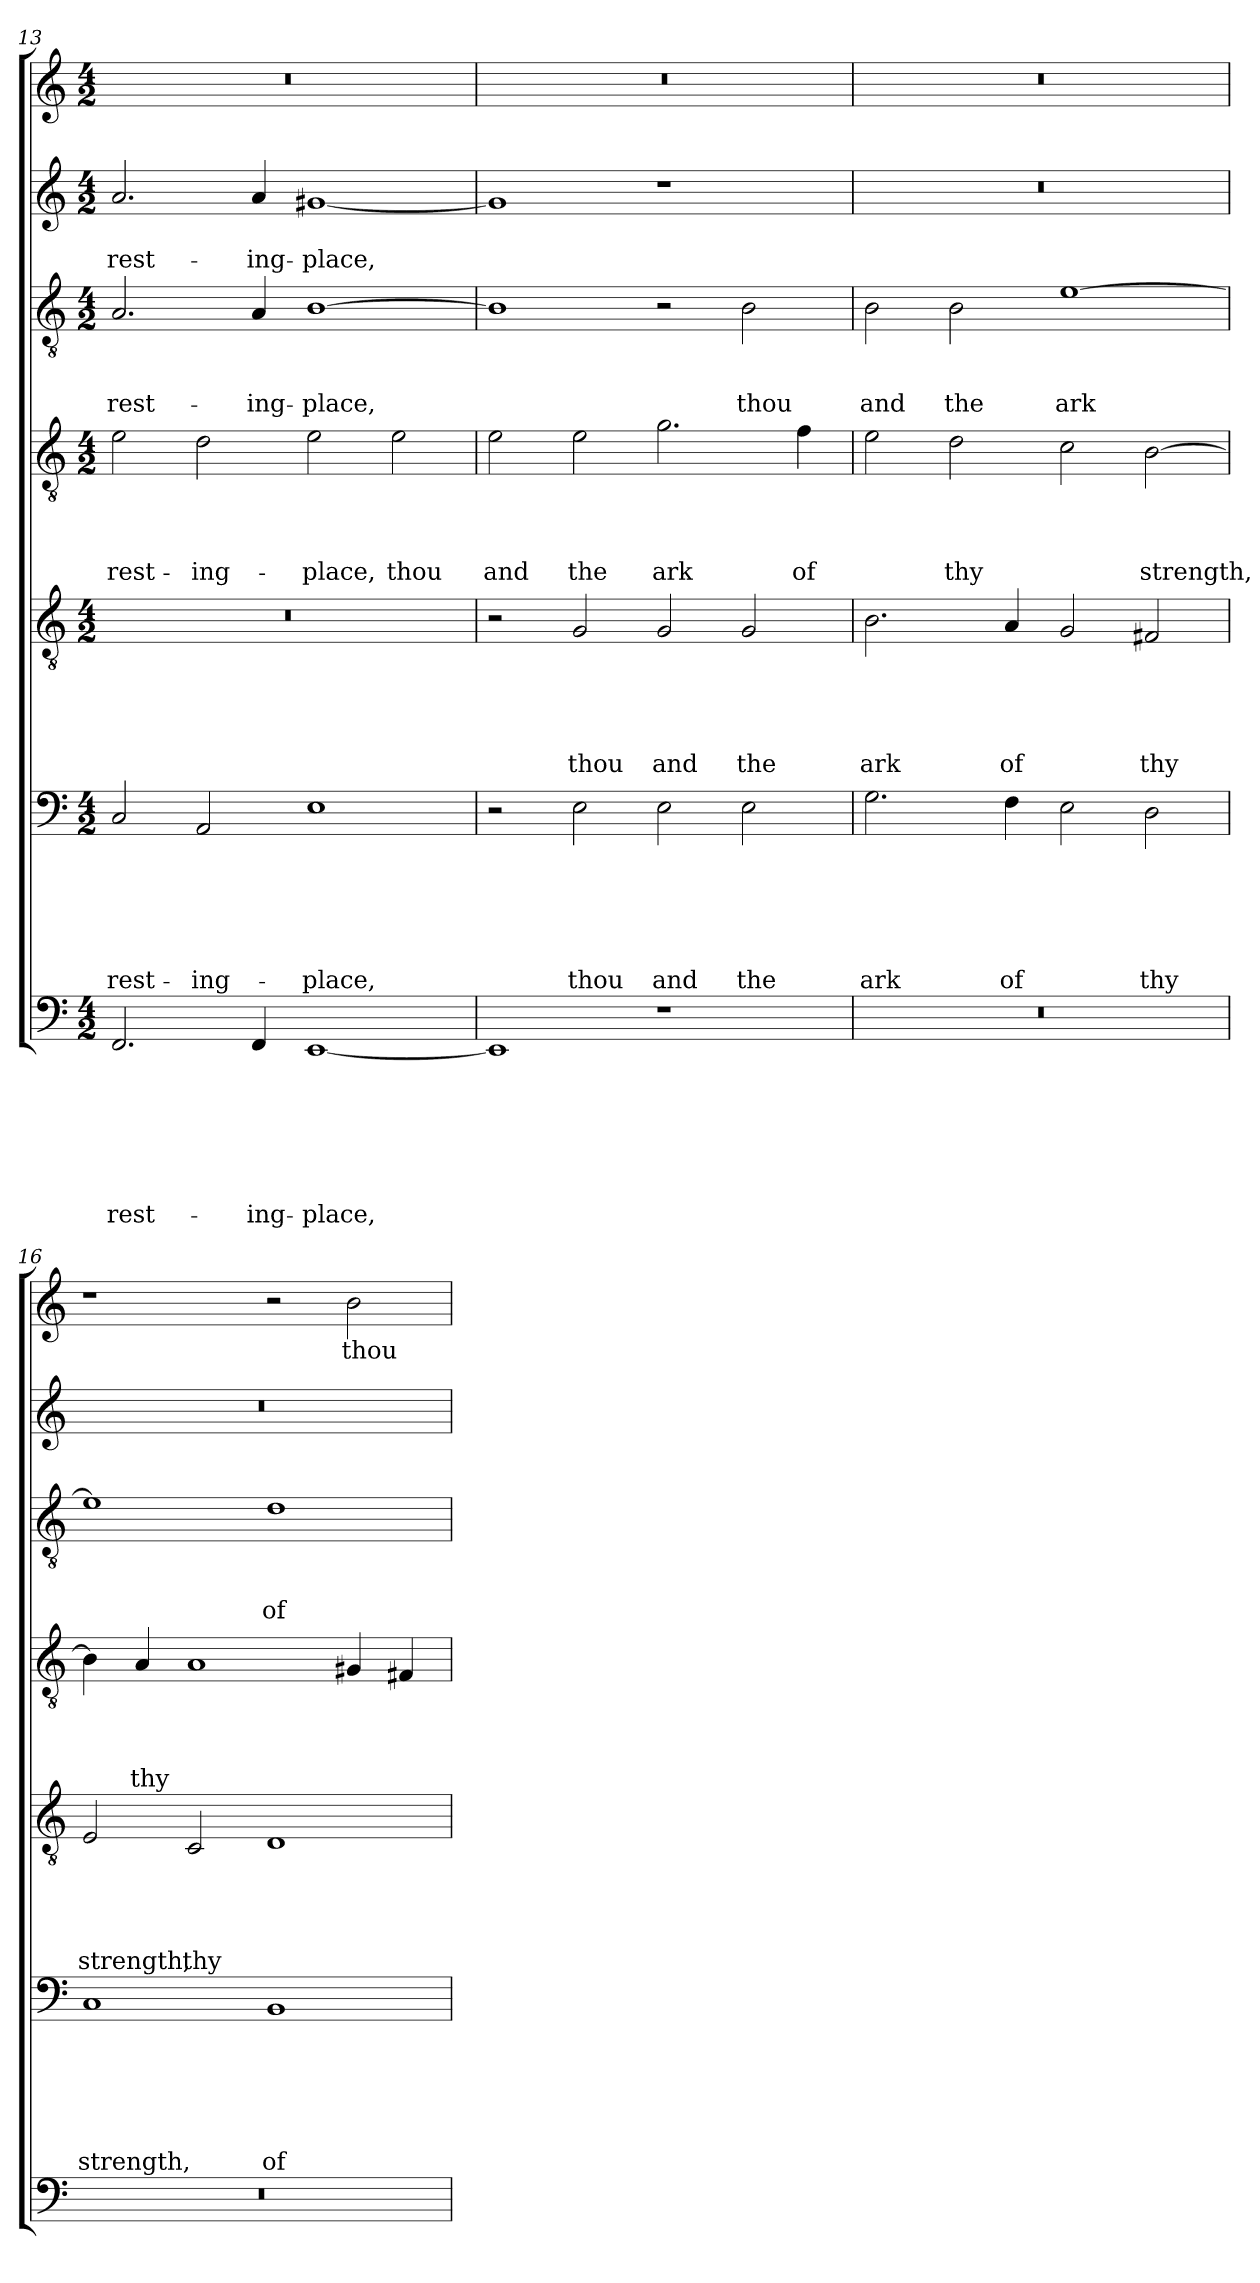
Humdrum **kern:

**kern	**text	**text	**text	**text	**text	**text	**text	**kern	**text	**text	**text	**text	**text	**text	**kern	**text	**text	**text	**text	**text	**kern	**text	**text	**text	**text	**kern	**text	**text	**text	**kern	**text	**text	**kern	**text
*part7	*part7	*part7	*part7	*part7	*part7	*part7	*part7	*part6	*part6	*part6	*part6	*part6	*part6	*part6	*part5	*part5	*part5	*part5	*part5	*part5	*part4	*part4	*part4	*part4	*part4	*part3	*part3	*part3	*part3	*part2	*part2	*part2	*part1	*part1
*staff7	*staff7	*staff7	*staff7	*staff7	*staff7	*staff7	*staff7	*staff6	*staff6	*staff6	*staff6	*staff6	*staff6	*staff6	*staff5	*staff5	*staff5	*staff5	*staff5	*staff5	*staff4	*staff4	*staff4	*staff4	*staff4	*staff3	*staff3	*staff3	*staff3	*staff2	*staff2	*staff2	*staff1	*staff1
!!LO:LB:g=z
*clefF4	*	*	*	*	*	*	*	*clefF4	*	*	*	*	*	*	*clefGv2	*	*	*	*	*	*clefGv2	*	*	*	*	*clefGv2	*	*	*	*clefG2	*	*	*clefG2	*
*k[]	*	*	*	*	*	*	*	*k[]	*	*	*	*	*	*	*k[]	*	*	*	*	*	*k[]	*	*	*	*	*k[]	*	*	*	*k[]	*	*	*k[]	*
*a:	*	*	*	*	*	*	*	*a:	*	*	*	*	*	*	*a:	*	*	*	*	*	*a:	*	*	*	*	*a:	*	*	*	*a:	*	*	*a:	*
*M4/2	*	*	*	*	*	*	*	*M4/2	*	*	*	*	*	*	*M4/2	*	*	*	*	*	*M4/2	*	*	*	*	*M4/2	*	*	*	*M4/2	*	*	*M4/2	*
=13	=13	=13	=13	=13	=13	=13	=13	=13	=13	=13	=13	=13	=13	=13	=13	=13	=13	=13	=13	=13	=13	=13	=13	=13	=13	=13	=13	=13	=13	=13	=13	=13	=13	=13
!	!	!	!	!	!	!	!LO:LY:b	!	!	!	!	!	!	!LO:LY:b	!	!	!	!	!	!	!	!	!	!	!LO:LY:b	!	!	!	!LO:LY:b	!	!	!LO:LY:b	!	!
2.FF/	.	.	.	.	.	.	rest-	2C/	.	.	.	.	.	rest-	0r	.	.	.	.	.	2e\	.	.	.	rest-	2.A/	.	.	rest-	2.a/	.	rest-	0r	.
!	!	!	!	!	!	!	!	!	!	!	!	!	!	!LO:LY:b	!	!	!	!	!	!	!	!	!	!	!LO:LY:b	!	!	!	!	!	!	!	!	!
.	.	.	.	.	.	.	.	2AA/	.	.	.	.	.	-ing-	.	.	.	.	.	.	2d\	.	.	.	-ing-	.	.	.	.	.	.	.	.	.
!	!	!	!	!	!	!	!LO:LY:b	!	!	!	!	!	!	!	!	!	!	!	!	!	!	!	!	!	!	!	!	!	!LO:LY:b	!	!	!LO:LY:b	!	!
4FF/	.	.	.	.	.	.	-ing-	.	.	.	.	.	.	.	.	.	.	.	.	.	.	.	.	.	.	4A/	.	.	-ing-	4a/	.	-ing-	.	.
!	!	!	!	!	!	!	!LO:LY:b	!	!	!	!	!	!	!LO:LY:b	!	!	!	!	!	!	!	!	!	!	!LO:LY:b	!	!	!	!LO:LY:b	!	!	!LO:LY:b	!	!
[1EE	.	.	.	.	.	.	-place,	1E	.	.	.	.	.	-place,	.	.	.	.	.	.	2e\	.	.	.	-place,	[1B	.	.	-place,	[1g#X	.	-place,	.	.
!	!	!	!	!	!	!	!	!	!	!	!	!	!	!	!	!	!	!	!	!	!	!	!	!	!LO:LY:b	!	!	!	!	!	!	!	!	!
.	.	.	.	.	.	.	.	.	.	.	.	.	.	.	.	.	.	.	.	.	2e\	.	.	.	thou	.	.	.	.	.	.	.	.	.
=14	=14	=14	=14	=14	=14	=14	=14	=14	=14	=14	=14	=14	=14	=14	=14	=14	=14	=14	=14	=14	=14	=14	=14	=14	=14	=14	=14	=14	=14	=14	=14	=14	=14	=14
!	!	!	!	!	!	!	!	!	!	!	!	!	!	!	!	!	!	!	!	!	!	!	!	!	!LO:LY:b	!	!	!	!	!	!	!	!	!
1EE]	.	.	.	.	.	.	.	2r	.	.	.	.	.	.	2r	.	.	.	.	.	2e\	.	.	.	and	1B]	.	.	.	1g#]	.	.	0r	.
!	!	!	!	!	!	!	!	!	!	!	!	!	!	!LO:LY:b	!	!	!	!	!	!LO:LY:b	!	!	!	!	!LO:LY:b	!	!	!	!	!	!	!	!	!
.	.	.	.	.	.	.	.	2E\	.	.	.	.	.	thou	2G/	.	.	.	.	thou	2e\	.	.	.	the	.	.	.	.	.	.	.	.	.
!	!	!	!	!	!	!	!	!	!	!	!	!	!	!LO:LY:b	!	!	!	!	!	!LO:LY:b	!	!	!	!	!LO:LY:b	!	!	!	!	!	!	!	!	!
1r	.	.	.	.	.	.	.	2E\	.	.	.	.	.	and	2G/	.	.	.	.	and	2.g\	.	.	.	ark	2r	.	.	.	1r	.	.	.	.
!	!	!	!	!	!	!	!	!	!	!	!	!	!	!LO:LY:b	!	!	!	!	!	!LO:LY:b	!	!	!	!	!	!	!	!	!LO:LY:b	!	!	!	!	!
.	.	.	.	.	.	.	.	2E\	.	.	.	.	.	the	2G/	.	.	.	.	the	.	.	.	.	.	2B\	.	.	thou	.	.	.	.	.
!	!	!	!	!	!	!	!	!	!	!	!	!	!	!	!	!	!	!	!	!	!	!	!	!	!LO:LY:b	!	!	!	!	!	!	!	!	!
.	.	.	.	.	.	.	.	.	.	.	.	.	.	.	.	.	.	.	.	.	4f\	.	.	.	of	.	.	.	.	.	.	.	.	.
=15	=15	=15	=15	=15	=15	=15	=15	=15	=15	=15	=15	=15	=15	=15	=15	=15	=15	=15	=15	=15	=15	=15	=15	=15	=15	=15	=15	=15	=15	=15	=15	=15	=15	=15
!	!	!	!	!	!	!	!	!	!	!	!	!	!	!LO:LY:b	!	!	!	!	!	!LO:LY:b	!	!	!	!	!	!	!	!	!LO:LY:b	!	!	!	!	!
0r	.	.	.	.	.	.	.	2.G\	.	.	.	.	.	ark	2.B\	.	.	.	.	ark	2e\	.	.	.	.	2B\	.	.	and	0r	.	.	0r	.
!	!	!	!	!	!	!	!	!	!	!	!	!	!	!	!	!	!	!	!	!	!	!	!	!	!LO:LY:b	!	!	!	!LO:LY:b	!	!	!	!	!
.	.	.	.	.	.	.	.	.	.	.	.	.	.	.	.	.	.	.	.	.	2d\	.	.	.	thy	2B\	.	.	the	.	.	.	.	.
!	!	!	!	!	!	!	!	!	!	!	!	!	!	!LO:LY:b	!	!	!	!	!	!LO:LY:b	!	!	!	!	!	!	!	!	!	!	!	!	!	!
.	.	.	.	.	.	.	.	4F\	.	.	.	.	.	of	4A/	.	.	.	.	of	.	.	.	.	.	.	.	.	.	.	.	.	.	.
!	!	!	!	!	!	!	!	!	!	!	!	!	!	!	!	!	!	!	!	!	!	!	!	!	!	!	!	!	!LO:LY:b	!	!	!	!	!
.	.	.	.	.	.	.	.	2E\	.	.	.	.	.	.	2G/	.	.	.	.	.	2c\	.	.	.	.	[1e	.	.	ark	.	.	.	.	.
!	!	!	!	!	!	!	!	!	!	!	!	!	!	!LO:LY:b	!	!	!	!	!	!LO:LY:b	!	!	!	!	!LO:LY:b	!	!	!	!	!	!	!	!	!
.	.	.	.	.	.	.	.	2D\	.	.	.	.	.	thy	2F#X/	.	.	.	.	thy	[2B\	.	.	.	strength,	.	.	.	.	.	.	.	.	.
=16	=16	=16	=16	=16	=16	=16	=16	=16	=16	=16	=16	=16	=16	=16	=16	=16	=16	=16	=16	=16	=16	=16	=16	=16	=16	=16	=16	=16	=16	=16	=16	=16	=16	=16
!	!	!	!	!	!	!	!	!	!	!	!	!	!	!LO:LY:b	!	!	!	!	!	!LO:LY:b	!	!	!	!	!	!	!	!	!	!	!	!	!	!
0r	.	.	.	.	.	.	.	1C	.	.	.	.	.	strength,	2E/	.	.	.	.	strength,	4B\]	.	.	.	.	1e]	.	.	.	0r	.	.	1r	.
!	!	!	!	!	!	!	!	!	!	!	!	!	!	!	!	!	!	!	!	!	!	!	!	!	!LO:LY:b	!	!	!	!	!	!	!	!	!
.	.	.	.	.	.	.	.	.	.	.	.	.	.	.	.	.	.	.	.	.	4A/	.	.	.	thy	.	.	.	.	.	.	.	.	.
!	!	!	!	!	!	!	!	!	!	!	!	!	!	!	!	!	!	!	!	!LO:LY:b	!	!	!	!	!	!	!	!	!	!	!	!	!	!
.	.	.	.	.	.	.	.	.	.	.	.	.	.	.	2C/	.	.	.	.	thy	1A	.	.	.	.	.	.	.	.	.	.	.	.	.
!	!	!	!	!	!	!	!	!	!	!	!	!	!	!LO:LY:b	!	!	!	!	!	!	!	!	!	!	!	!	!	!	!LO:LY:b	!	!	!	!	!
.	.	.	.	.	.	.	.	1BB	.	.	.	.	.	of	1D	.	.	.	.	.	.	.	.	.	.	1d	.	.	of	.	.	.	2r	.
!	!	!	!	!	!	!	!	!	!	!	!	!	!	!	!	!	!	!	!	!	!	!	!	!	!	!	!	!	!	!	!	!	!	!LO:LY:b
.	.	.	.	.	.	.	.	.	.	.	.	.	.	.	.	.	.	.	.	.	4G#X/	.	.	.	.	.	.	.	.	.	.	.	2b\	thou
.	.	.	.	.	.	.	.	.	.	.	.	.	.	.	.	.	.	.	.	.	4F#X/	.	.	.	.	.	.	.	.	.	.	.	.	.
=	=	=	=	=	=	=	=	=	=	=	=	=	=	=	=	=	=	=	=	=	=	=	=	=	=	=	=	=	=	=	=	=	=	=
*-	*-	*-	*-	*-	*-	*-	*-	*-	*-	*-	*-	*-	*-	*-	*-	*-	*-	*-	*-	*-	*-	*-	*-	*-	*-	*-	*-	*-	*-	*-	*-	*-	*-	*-
